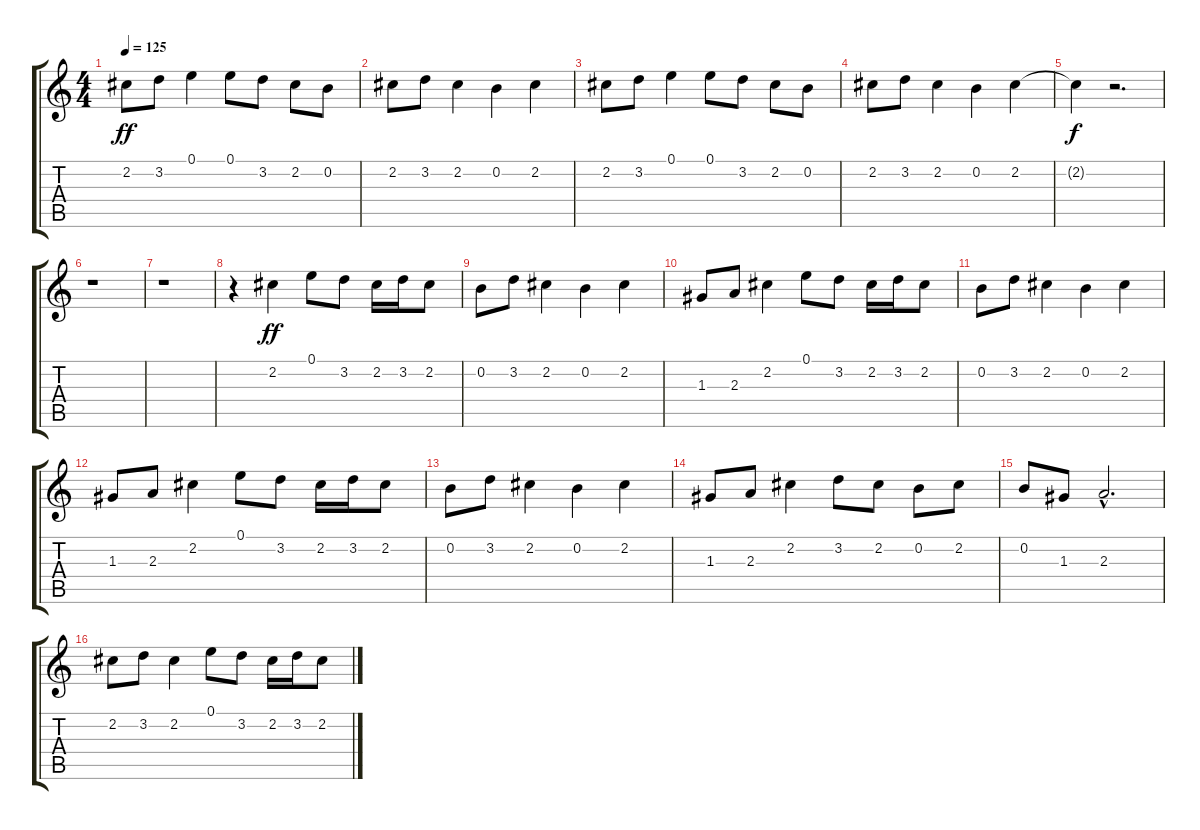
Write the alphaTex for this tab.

\track "" {instrument acousticguitarnylon}
\staff {score tabs}
\tuning (E4 B3 G3 D3 A2 E2) {hide}
\ts (4 4)
\tempo 125
\clef g2
\ks c
2.2.8{dy ff instrument acousticguitarnylon} 3.2.8 0.1.4 0.1.8 3.2.8 2.2.8 0.2.8 |
2.2.8 3.2.8 2.2.4 0.2.4 2.2.4 |
2.2.8 3.2.8 0.1.4 0.1.8 3.2.8 2.2.8 0.2.8 |
2.2.8 3.2.8 2.2.4 0.2.4 2.2.4 |
2.2{t}.4{dy f} r.2{d} |
r.1 |
r.1 |
r.4 2.2.4{dy ff} 0.1.8 3.2.8 2.2.16 3.2.16 2.2.8 |
0.2.8 3.2.8 2.2.4 0.2.4 2.2.4 |
1.3.8 2.3.8 2.2.4 0.1.8 3.2.8 2.2.16 3.2.16 2.2.8 |
0.2.8 3.2.8 2.2.4 0.2.4 2.2.4 |
1.3.8 2.3.8 2.2.4 0.1.8 3.2.8 2.2.16 3.2.16 2.2.8 |
0.2.8 3.2.8 2.2.4 0.2.4 2.2.4 |
1.3.8 2.3.8 2.2.4 3.2.8 2.2.8 0.2.8 2.2.8 |
0.2.8 1.3.8 2.3{hac}.2{d} |
2.2.8 3.2.8 2.2.4 0.1.8 3.2.8 2.2.16 3.2.16 2.2.8
